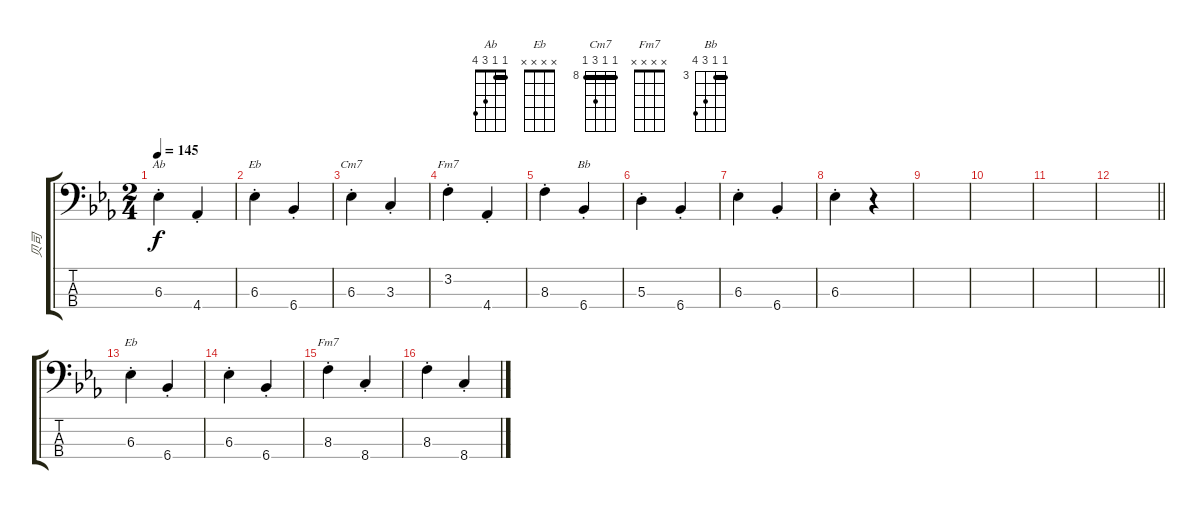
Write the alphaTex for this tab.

\track ("贝司" "贝司") {instrument fretlessbass}
\staff {score tabs}
\tuning (G2 D2 A1 E1) {hide}
\chord ("Ab" 1 1 3 4) {barre 1}
\chord ("Eb" 8 8 10 11) {firstfret 8 barre 8}
\chord ("Cm7" 8 8 10 8) {firstfret 8 barre 8}
\chord ("Fm7" 1 1 3 1) {barre 1}
\chord ("Bb" 3 3 5 6) {firstfret 3 barre 3}
\chord ("Eb" x x x x)
\chord ("Fm7" x x x x)
\ts (2 4)
\tempo 145
\clef f4
\ks eb
6.3{st}.4{ch "Ab" dy f} 4.4{st}.4 |
6.3{st}.4{ch "Eb"} 6.4{st}.4 |
6.3{st}.4{ch "Cm7"} 3.3{st}.4 |
3.2{st}.4{ch "Fm7"} 4.4{st}.4 |
8.3{st}.4 6.4{st}.4{ch "Bb"} |
5.3{st}.4 6.4{st}.4 |
6.3{st}.4 6.4{st}.4 |
6.3{st}.4 r.4 |
|
|
|
\barLineRight lightlight
|
6.3{st}.4{ch "Eb"} 6.4{st}.4 |
6.3{st}.4 6.4{st}.4 |
8.3{st}.4{ch "Fm7"} 8.4{st}.4 |
8.3{st}.4 8.4{st}.4
